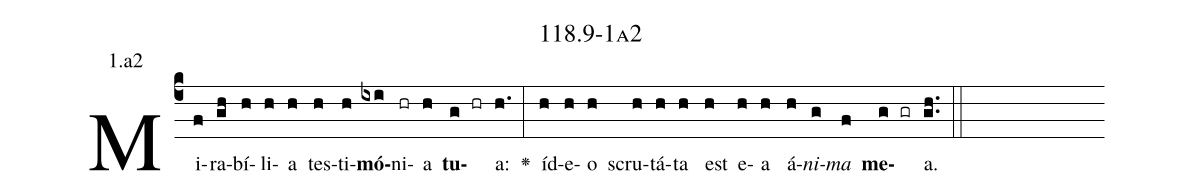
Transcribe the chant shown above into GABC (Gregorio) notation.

name: 118.9-1a2;
annotation: 1.a2;
%%
(c4)Mi(f)ra(gh)bí(h)li(h)a(h) tes(h)ti(h)<b>mó</b>(ixi)ni(hr)a(h) <b>tu</b>(g hr)a:(h.) <v>\greheightstar</v>(:) íd(h)e(h)o(h) scru(h)tá(h)ta(h) est(h) e(h)a(h) á(h)<i>ni</i>(g)<i>ma</i>(f) <b>me</b>(g gr)a.(gh..) (::)


%E(h) u(h) o(g) u(f) a(g) e.(gh..) (::)
